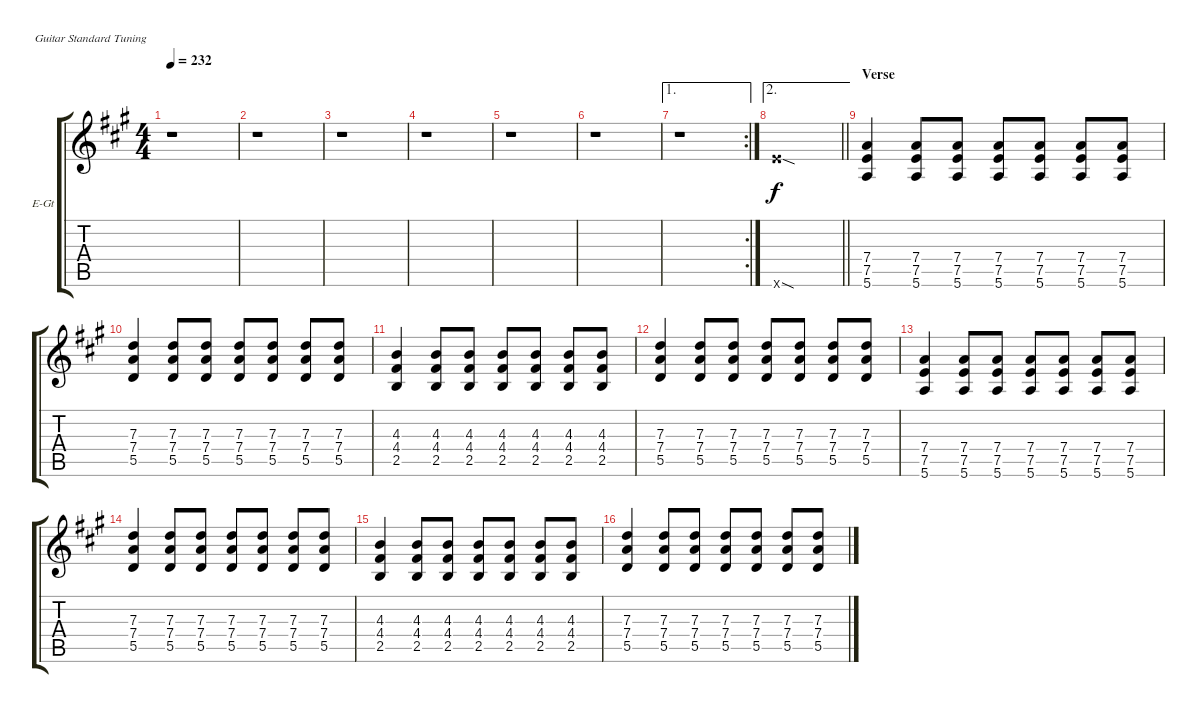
\defaultSystemsLayout 4
\bracketExtendMode groupsimilarinstruments
\firstSystemTrackNameOrientation horizontal
\otherSystemsTrackNameOrientation horizontal
\track ("Guitar 1" "E-Gt") {instrument distortionguitar}
\staff {score tabs}
\tuning (E4 B3 G3 D3 A2 E2)
\ts (4 4)
\tempo 232
\clef g2
\ks a
r.1{dy f} |
r.1 |
r.1 |
r.1 |
r.1 |
r.1 |
\ae 1
\rc 2
r.1 |
\ae 2
\barLineRight lightlight
12.6{sod x}.1 |
\section ("" "Verse")
(7.5 7.4 5.6).4 (7.5 7.4 5.6).8 (7.5 7.4 5.6).8 (7.5 7.4 5.6).8 (7.5 7.4 5.6).8 (7.5 7.4 5.6).8 (7.5 7.4 5.6).8 |
(5.5 7.4 7.3).4 (5.5 7.4 7.3).8 (5.5 7.4 7.3).8 (5.5 7.4 7.3).8 (5.5 7.4 7.3).8 (5.5 7.4 7.3).8 (5.5 7.4 7.3).8 |
(2.5 4.4 4.3).4 (2.5 4.4 4.3).8 (2.5 4.4 4.3).8 (2.5 4.4 4.3).8 (2.5 4.4 4.3).8 (2.5 4.4 4.3).8 (2.5 4.4 4.3).8 |
(5.5 7.4 7.3).4 (5.5 7.4 7.3).8 (5.5 7.4 7.3).8 (5.5 7.4 7.3).8 (5.5 7.4 7.3).8 (5.5 7.4 7.3).8 (5.5 7.4 7.3).8 |
(7.5 7.4 5.6).4 (7.5 7.4 5.6).8 (7.5 7.4 5.6).8 (7.5 7.4 5.6).8 (7.5 7.4 5.6).8 (7.5 7.4 5.6).8 (7.5 7.4 5.6).8 |
(5.5 7.4 7.3).4 (5.5 7.4 7.3).8 (5.5 7.4 7.3).8 (5.5 7.4 7.3).8 (5.5 7.4 7.3).8 (5.5 7.4 7.3).8 (5.5 7.4 7.3).8 |
(2.5 4.4 4.3).4 (2.5 4.4 4.3).8 (2.5 4.4 4.3).8 (2.5 4.4 4.3).8 (2.5 4.4 4.3).8 (2.5 4.4 4.3).8 (2.5 4.4 4.3).8 |
(5.5 7.4 7.3).4 (5.5 7.4 7.3).8 (5.5 7.4 7.3).8 (5.5 7.4 7.3).8 (5.5 7.4 7.3).8 (5.5 7.4 7.3).8 (5.5 7.4 7.3).8
